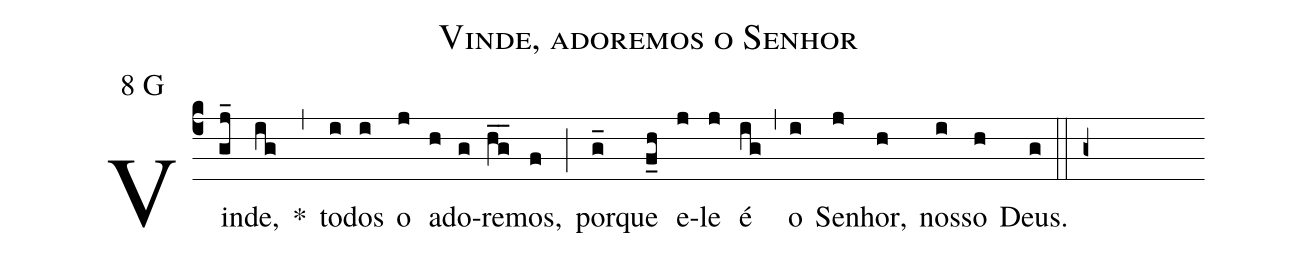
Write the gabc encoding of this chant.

name: Vinde, adoremos o Senhor;
mode: 8;
mode-differentia: G;
%%
(c4)

Vin(gj_)de,(ig) *(,) to(i)dos(i) o(j) a(h)do(g)re(hg__)mos,(f) (;) por(g_)que(f_h) e(j)le(j) é(ig) (,) o(i) Se(j)nhor,(h) nos(i)so(h) Deus.(g)

(::)

(g+)
